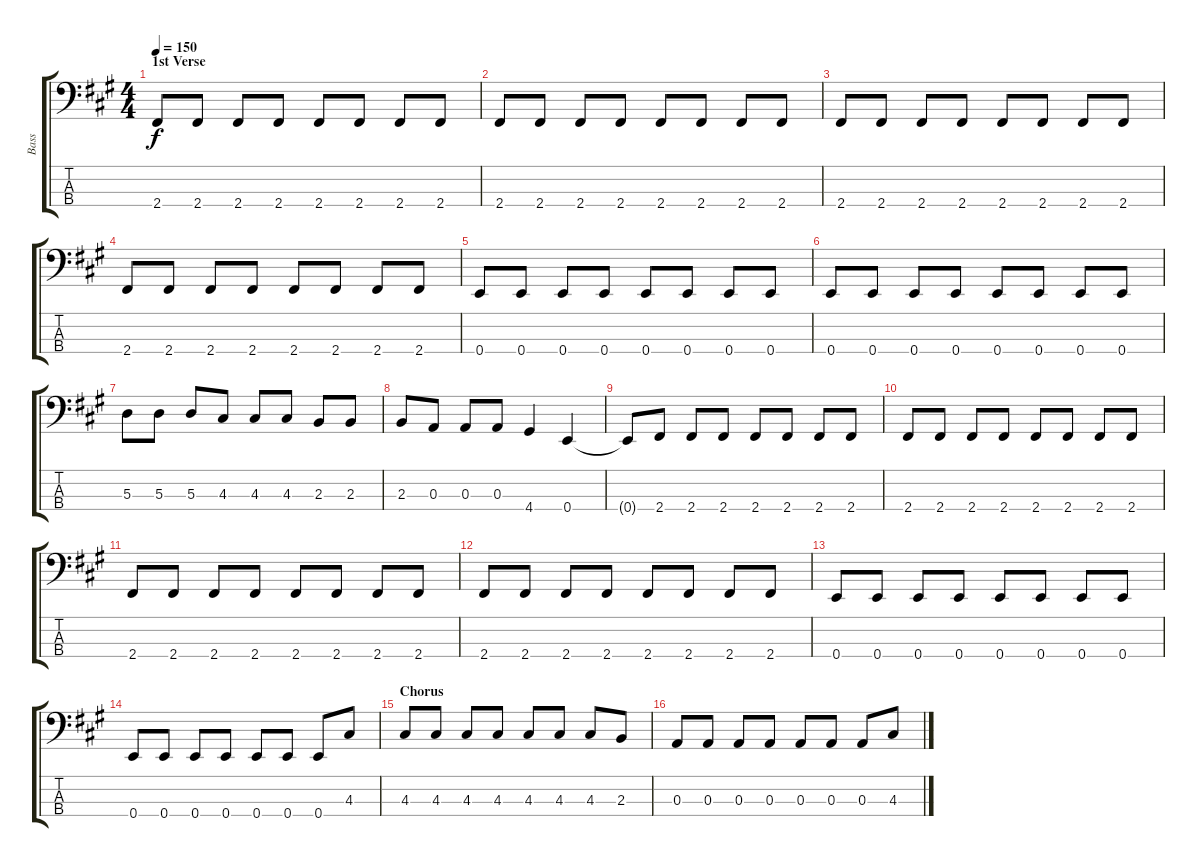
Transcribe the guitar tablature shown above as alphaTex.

\track ("Bass" "Bass") {instrument electricbasspick}
\staff {score tabs}
\tuning (G2 D2 A1 E1) {hide}
\ts (4 4)
\section ("" "1st Verse")
\tempo 150
\clef f4
\ks f#minor
2.4.8{dy f} 2.4.8 2.4.8 2.4.8 2.4.8 2.4.8 2.4.8 2.4.8 |
2.4.8 2.4.8 2.4.8 2.4.8 2.4.8 2.4.8 2.4.8 2.4.8 |
2.4.8 2.4.8 2.4.8 2.4.8 2.4.8 2.4.8 2.4.8 2.4.8 |
2.4.8 2.4.8 2.4.8 2.4.8 2.4.8 2.4.8 2.4.8 2.4.8 |
0.4.8 0.4.8 0.4.8 0.4.8 0.4.8 0.4.8 0.4.8 0.4.8 |
0.4.8 0.4.8 0.4.8 0.4.8 0.4.8 0.4.8 0.4.8 0.4.8 |
5.3.8 5.3.8 5.3.8 4.3.8 4.3.8 4.3.8 2.3.8 2.3.8 |
2.3.8 0.3.8 0.3.8 0.3.8 4.4.4 0.4.4 |
0.4{t}.8 2.4.8 2.4.8 2.4.8 2.4.8 2.4.8 2.4.8 2.4.8 |
2.4.8 2.4.8 2.4.8 2.4.8 2.4.8 2.4.8 2.4.8 2.4.8 |
2.4.8 2.4.8 2.4.8 2.4.8 2.4.8 2.4.8 2.4.8 2.4.8 |
2.4.8 2.4.8 2.4.8 2.4.8 2.4.8 2.4.8 2.4.8 2.4.8 |
0.4.8 0.4.8 0.4.8 0.4.8 0.4.8 0.4.8 0.4.8 0.4.8 |
0.4.8 0.4.8 0.4.8 0.4.8 0.4.8 0.4.8 0.4.8 4.3.8 |
\section ("" "Chorus")
4.3.8 4.3.8 4.3.8 4.3.8 4.3.8 4.3.8 4.3.8 2.3.8 |
0.3.8 0.3.8 0.3.8 0.3.8 0.3.8 0.3.8 0.3.8 4.3.8
